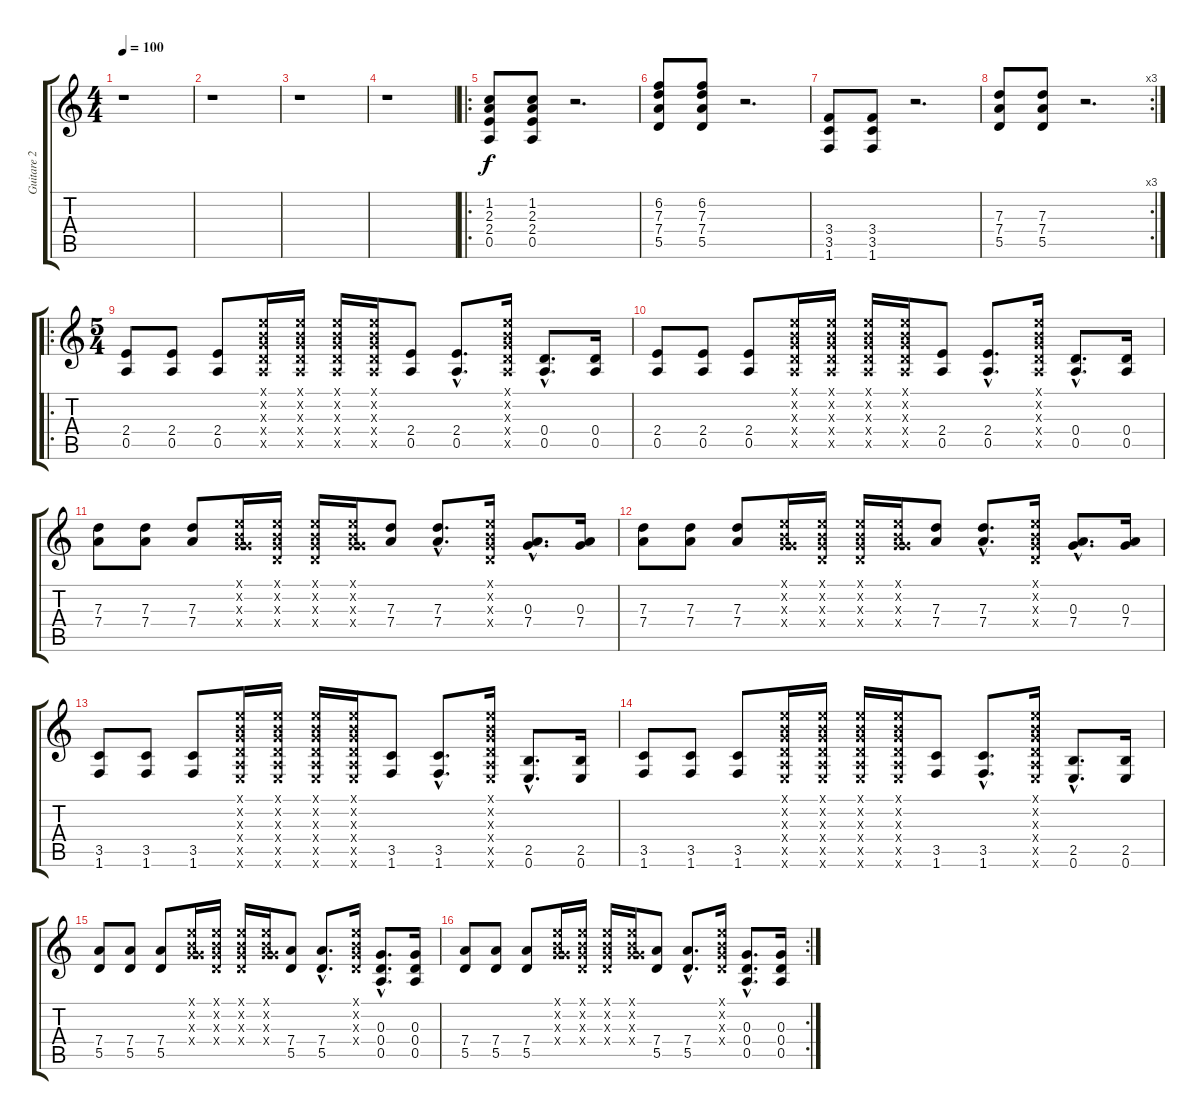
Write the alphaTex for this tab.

\track ("Guitare 2" "Guitare 2") {instrument acousticguitarsteel}
\staff {score tabs}
\tuning (E4 B3 G3 D3 A2 E2) {hide}
\ts (4 4)
\tempo 100
\clef g2
\ks c
r.1{dy f instrument acousticguitarsteel} |
r.1 |
r.1 |
r.1 |
\ro
(1.2 2.3 2.4 0.5).8 (1.2 2.3 2.4 0.5).8 r.2{d} |
(6.2 7.3 7.4 5.5).8 (6.2 7.3 7.4 5.5).8 r.2{d} |
(3.4 3.5 1.6).8 (3.4 3.5 1.6).8 r.2{d} |
\rc 3
(7.3 7.4 5.5).8 (7.3 7.4 5.5).8 r.2{d} |
\ro
\ts (5 4)
(2.4 0.5).8{instrument overdrivenguitar} (2.4 0.5).8 (2.4 0.5).8 (0.1{x} 0.2{x} 0.3{x} 0.4{x} 0.5{x}).16 (0.1{x} 0.2{x} 0.3{x} 0.4{x} 0.5{x}).16 (0.1{x} 0.2{x} 0.3{x} 0.4{x} 0.5{x}).16 (0.1{x} 0.2{x} 0.3{x} 0.4{x} 0.5{x}).16 (2.4 0.5).8 (2.4{hac} 0.5{hac}).8{d} (0.1{x} 0.2{x} 0.3{x} 0.4{x} 0.5{x}).16 (0.4{hac} 0.5{hac}).8{d} (0.4 0.5).16 |
(2.4 0.5).8 (2.4 0.5).8 (2.4 0.5).8 (0.1{x} 0.2{x} 0.3{x} 0.4{x} 0.5{x}).16 (0.1{x} 0.2{x} 0.3{x} 0.4{x} 0.5{x}).16 (0.1{x} 0.2{x} 0.3{x} 0.4{x} 0.5{x}).16 (0.1{x} 0.2{x} 0.3{x} 0.4{x} 0.5{x}).16 (2.4 0.5).8 (2.4{hac} 0.5{hac}).8{d} (0.1{x} 0.2{x} 0.3{x} 0.4{x} 0.5{x}).16 (0.4{hac} 0.5{hac}).8{d} (0.4 0.5).16 |
(7.3 7.4).8 (7.3 7.4).8 (7.3 7.4).8 (0.1{x} 0.2{x} 0.3{x} 5.4{x}).16 (0.1{x} 0.2{x} 0.3{x} 0.4{x}).16 (0.1{x} 0.2{x} 0.3{x} 0.4{x}).16 (0.1{x} 0.2{x} 0.3{x} 5.4{x}).16 (7.3 7.4).8 (7.3{hac} 7.4{hac}).8{d} (0.1{x} 0.2{x} 0.3{x} 0.4{x}).16 (0.3{hac} 7.4{hac}).8{d} (0.3 7.4).16 |
(7.3 7.4).8 (7.3 7.4).8 (7.3 7.4).8 (0.1{x} 0.2{x} 0.3{x} 5.4{x}).16 (0.1{x} 0.2{x} 0.3{x} 0.4{x}).16 (0.1{x} 0.2{x} 0.3{x} 0.4{x}).16 (0.1{x} 0.2{x} 0.3{x} 5.4{x}).16 (7.3 7.4).8 (7.3{hac} 7.4{hac}).8{d} (0.1{x} 0.2{x} 0.3{x} 0.4{x}).16 (0.3{hac} 7.4{hac}).8{d} (0.3 7.4).16 |
(3.5 1.6).8 (3.5 1.6).8 (3.5 1.6).8 (0.1{x} 0.2{x} 0.3{x} 0.4{x} 0.5{x} 0.6{x}).16 (0.1{x} 0.2{x} 0.3{x} 0.4{x} 0.5{x} 0.6{x}).16 (0.1{x} 0.2{x} 0.3{x} 0.4{x} 0.5{x} 0.6{x}).16 (0.1{x} 0.2{x} 0.3{x} 0.4{x} 0.5{x} 0.6{x}).16 (3.5 1.6).8 (3.5{hac} 1.6{hac}).8{d} (0.1{x} 0.2{x} 0.3{x} 0.4{x} 0.5{x} 0.6{x}).16 (2.5{hac} 0.6{hac}).8{d} (2.5 0.6).16 |
(3.5 1.6).8 (3.5 1.6).8 (3.5 1.6).8 (0.1{x} 0.2{x} 0.3{x} 0.4{x} 0.5{x} 0.6{x}).16 (0.1{x} 0.2{x} 0.3{x} 0.4{x} 0.5{x} 0.6{x}).16 (0.1{x} 0.2{x} 0.3{x} 0.4{x} 0.5{x} 0.6{x}).16 (0.1{x} 0.2{x} 0.3{x} 0.4{x} 0.5{x} 0.6{x}).16 (3.5 1.6).8 (3.5{hac} 1.6{hac}).8{d} (0.1{x} 0.2{x} 0.3{x} 0.4{x} 0.5{x} 0.6{x}).16 (2.5{hac} 0.6{hac}).8{d} (2.5 0.6).16 |
(7.4 5.5).8 (7.4 5.5).8 (7.4 5.5).8 (0.1{x} 0.2{x} 0.3{x} 5.4{x}).16 (0.1{x} 0.2{x} 0.3{x} 0.4{x}).16 (0.1{x} 0.2{x} 0.3{x} 0.4{x}).16 (0.1{x} 0.2{x} 0.3{x} 5.4{x}).16 (7.4 5.5).8 (7.4{hac} 5.5{hac}).8{d} (0.1{x} 0.2{x} 0.3{x} 0.4{x}).16 (0.3{hac} 0.4{hac} 0.5{hac}).8{d} (0.3 0.4 0.5).16 |
\rc 2
(7.4 5.5).8 (7.4 5.5).8 (7.4 5.5).8 (0.1{x} 0.2{x} 0.3{x} 5.4{x}).16 (0.1{x} 0.2{x} 0.3{x} 0.4{x}).16 (0.1{x} 0.2{x} 0.3{x} 0.4{x}).16 (0.1{x} 0.2{x} 0.3{x} 5.4{x}).16 (7.4 5.5).8 (7.4{hac} 5.5{hac}).8{d} (0.1{x} 0.2{x} 0.3{x} 0.4{x}).16 (0.3{hac} 0.4{hac} 0.5{hac}).8{d} (0.3 0.4 0.5).16
